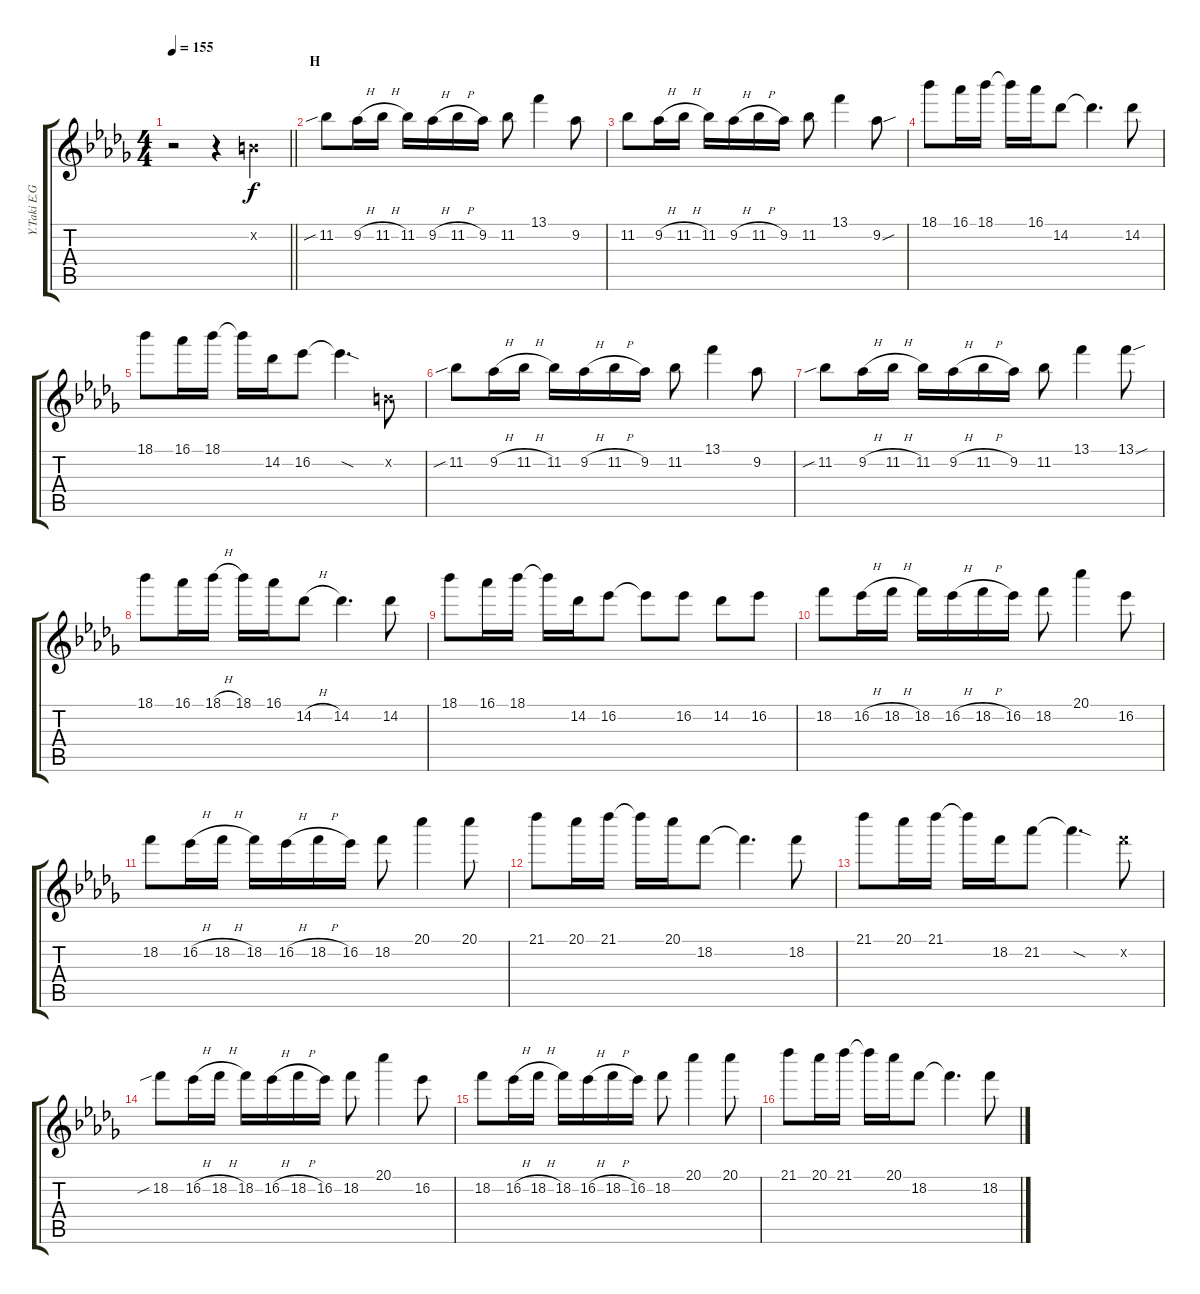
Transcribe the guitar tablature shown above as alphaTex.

\track ("" "Y.Taki E.G") {instrument distortionguitar}
\staff {score tabs}
\tuning (E4 B3 G3 D3 A2 E2) {hide}
\ts (4 4)
\tempo 155
\clef g2
\barLineRight lightlight
\ks db
r.2{dy f} r.4 0.2{x}.4 |
\section ("" "H")
11.2{sib}.8 9.2{h}.16 11.2{h}.16 11.2.16 9.2{h}.16 11.2{h}.16 9.2.16 11.2.8 13.1.4 9.2.8 |
11.2.8 9.2{h}.16 11.2{h}.16 11.2.16 9.2{h}.16 11.2{h}.16 9.2.16 11.2.8 13.1.4 9.2{sou}.8 |
18.1.8 16.1.16 18.1.16 18.1{t}.16 16.1.16 14.2.8 14.2{t}.4{d} 14.2.8 |
18.1.8 16.1.16 18.1.16 18.1{t}.16 14.2.16 16.2.8 16.2{sod t}.4{d} 0.2{x}.8 |
11.2{sib}.8 9.2{h}.16 11.2{h}.16 11.2.16 9.2{h}.16 11.2{h}.16 9.2.16 11.2.8 13.1.4 9.2.8 |
11.2{sib}.8 9.2{h}.16 11.2{h}.16 11.2.16 9.2{h}.16 11.2{h}.16 9.2.16 11.2.8 13.1.4 13.1{sou}.8 |
18.1.8 16.1.16 18.1{h}.16 18.1.16 16.1.16 14.2{h}.8 14.2.4{d} 14.2.8 |
18.1.8 16.1.16 18.1.16 18.1{t}.16 14.2.16 16.2.8 16.2{t}.8 16.2.8 14.2.8 16.2.8 |
18.2.8 16.2{h}.16 18.2{h}.16 18.2.16 16.2{h}.16 18.2{h}.16 16.2.16 18.2.8 20.1.4 16.2.8 |
18.2.8 16.2{h}.16 18.2{h}.16 18.2.16 16.2{h}.16 18.2{h}.16 16.2.16 18.2.8 20.1.4 20.1.8 |
21.1.8 20.1.16 21.1.16 21.1{t}.16 20.1.16 18.2.8 18.2{t}.4{d} 18.2.8 |
21.1.8 20.1.16 21.1.16 21.1{t}.16 18.2.16 21.2.8 21.2{sod t}.4{d} 18.2{x}.8 |
18.2{sib}.8 16.2{h}.16 18.2{h}.16 18.2.16 16.2{h}.16 18.2{h}.16 16.2.16 18.2.8 20.1.4 16.2.8 |
18.2.8 16.2{h}.16 18.2{h}.16 18.2.16 16.2{h}.16 18.2{h}.16 16.2.16 18.2.8 20.1.4 20.1.8 |
21.1.8 20.1.16 21.1.16 21.1{t}.16 20.1.16 18.2.8 18.2{t}.4{d} 18.2.8
